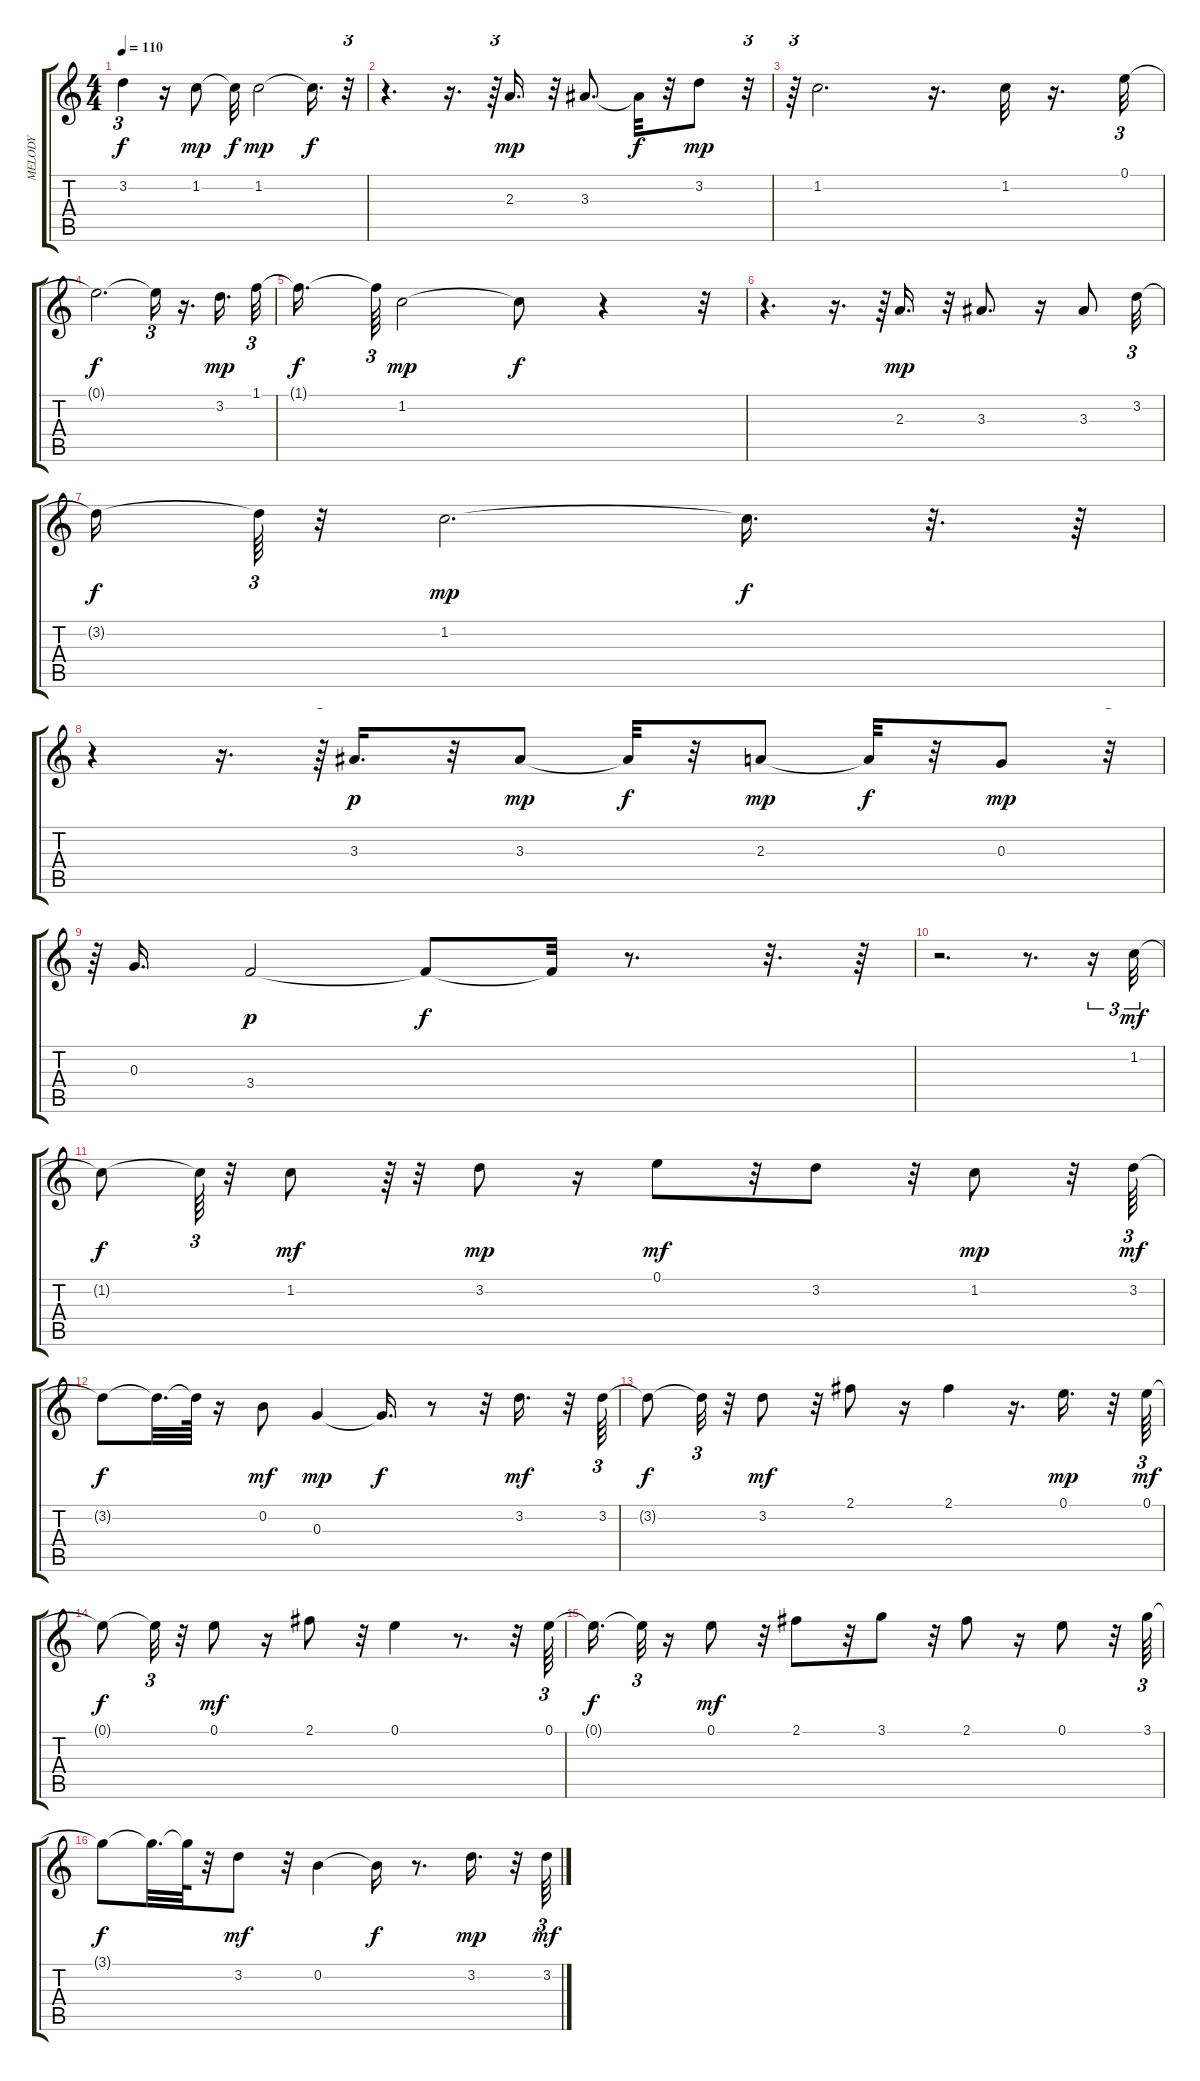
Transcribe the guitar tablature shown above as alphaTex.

\track ("MELODY" "MELODY") {instrument fretlessbass}
\staff {score tabs}
\tuning (E4 B3 G3 D3 A2 E2) {hide}
\ts (4 4)
\tempo 110
\clef g2
\ks c
3.2{t}.4{tu (3 2) dy f} r.16 1.2.8{dy mp} 1.2{t}.32{dy f} 1.2.2{dy mp} 1.2{t}.16{d dy f} r.32{tu (3 2)} |
r.4{d} r.16{d} r.64{tu (3 2)} 2.3.16{d dy mp} r.32 3.3.8{d} 3.3{t}.32{dy f} r.32 3.2.8{dy mp} r.32{tu (3 2)} |
r.64{tu (3 2)} 1.2.2{d} r.16{d} 1.2.32 r.16{d} 0.1.32{tu (3 2)} |
0.1{t}.2{d dy f} 0.1{t}.16{tu (3 2)} r.16{d} 3.2.16{d dy mp} 1.1.32{tu (3 2)} |
1.1{t}.16{d dy f} 1.1{t}.64{tu (3 2)} 1.2.2{dy mp} 1.2{t}.8{dy f} r.4 r.32{tu (3 2)} |
r.4{d} r.16{d} r.64{tu (3 2)} 2.3.16{d dy mp} r.32 3.3.8{d} r.16 3.3.8 3.2.32{tu (3 2)} |
3.2{t}.16{dy f} 3.2{t}.64{tu (3 2)} r.32 1.2.2{d dy mp} 1.2{t}.16{d dy f} r.32{d} r.64 |
r.4 r.16{d} r.64{tu (3 2)} 3.3.16{d dy p} r.32 3.3.8{dy mp} 3.3{t}.32{dy f} r.32 2.3.8{dy mp} 2.3{t}.32{dy f} r.32 0.3.8{dy mp} r.32{tu (3 2)} |
r.64{tu (3 2)} 0.3.16{d} 3.4.2{dy p} 3.4{t}.8{dy f} 3.4{t}.32 r.8{d} r.32{d} r.64 |
r.2{d} r.8{d} r.16{tu (3 2)} 1.2.32{tu (3 2) dy mf} |
1.2{t}.8{dy f} 1.2{t}.64{tu (3 2)} r.32 1.2.8{dy mf} r.64{tu (3 2)} r.32 3.2.8{dy mp} r.16 0.1.8{dy mf} r.32 3.2.8 r.32 1.2.8{dy mp} r.32 3.2.64{tu (3 2) dy mf} |
3.2{t}.8{dy f} 3.2{t}.32{d} 3.2{t}.64 r.16 0.2.8{dy mf} 0.3.4{dy mp} 0.3{t}.16{d dy f} r.8 r.32 3.2.16{d dy mf} r.32 3.2.64{tu (3 2)} |
3.2{t}.8{dy f} 3.2{t}.32{tu (3 2)} r.32 3.2.8{dy mf} r.32 2.1.8 r.16 2.1.4 r.16{d} 0.1.16{d dy mp} r.32 0.1.64{tu (3 2) dy mf} |
0.1{t}.8{dy f} 0.1{t}.32{tu (3 2)} r.32 0.1.8{dy mf} r.16 2.1.8 r.32 0.1.4 r.8{d} r.32 0.1.64{tu (3 2)} |
0.1{t}.16{d dy f} 0.1{t}.32{tu (3 2)} r.16 0.1.8{dy mf} r.32 2.1.8 r.32 3.1.8 r.32 2.1.8 r.16 0.1.8 r.32 3.1.64{tu (3 2)} |
3.1{t}.8{dy f} 3.1{t}.32{d} 3.1{t}.64 r.32 3.2.8{dy mf} r.32 0.2.4 0.2{t}.16{dy f} r.8{d} 3.2.16{d dy mp} r.32 3.2.64{tu (3 2) dy mf}
